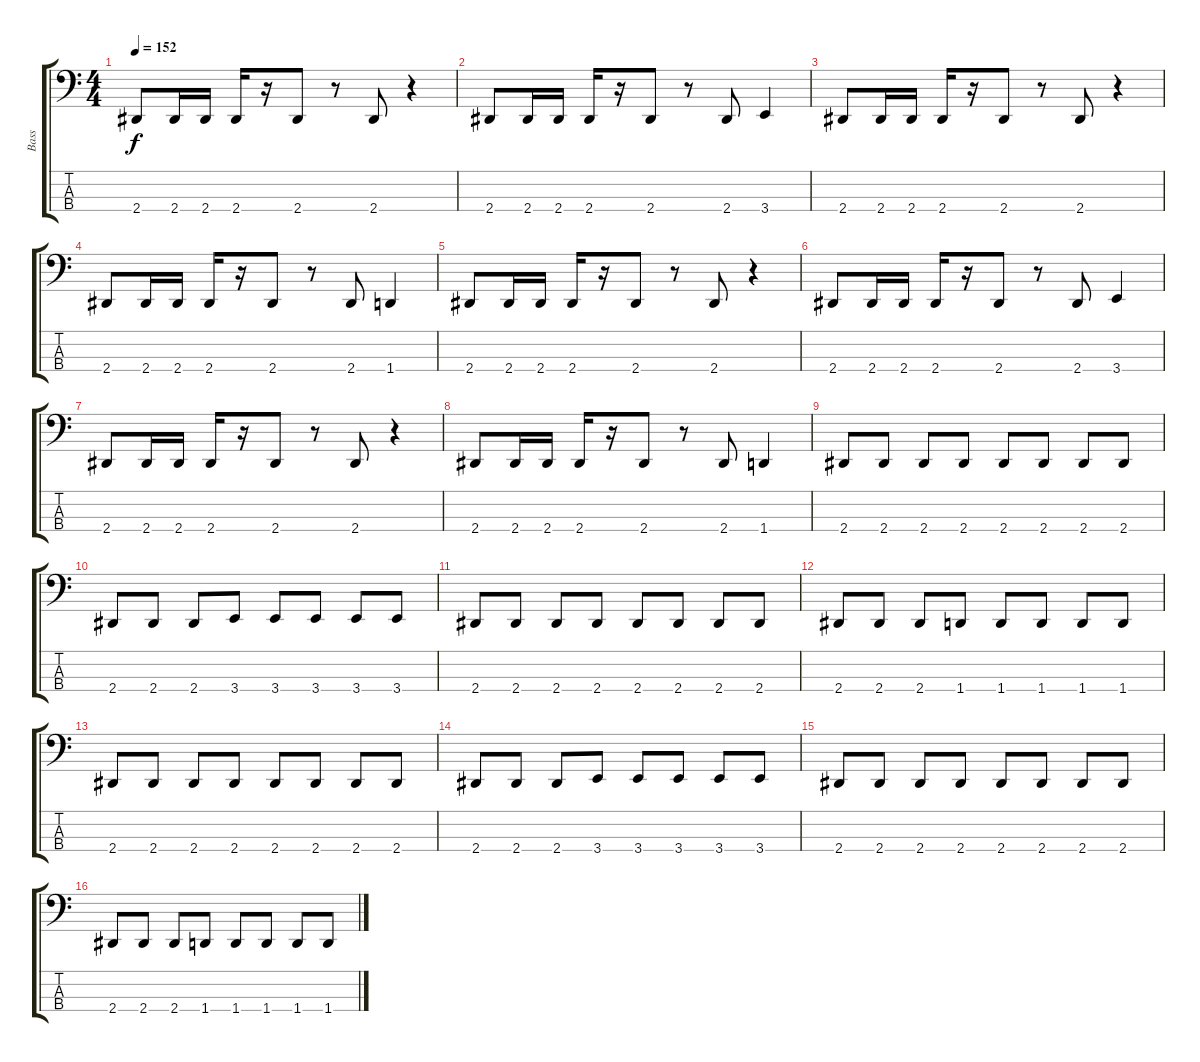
\track ("Bass" "Bass") {instrument electricbassfinger}
\staff {score tabs}
\tuning (G2 D2 A1 Db1) {hide}
\ts (4 4)
\tempo 152
\clef f4
\ks c
2.4.8{dy f} 2.4.16 2.4.16 2.4.16 r.16 2.4.8 r.8 2.4.8 r.4 |
2.4.8 2.4.16 2.4.16 2.4.16 r.16 2.4.8 r.8 2.4.8 3.4.4 |
2.4.8 2.4.16 2.4.16 2.4.16 r.16 2.4.8 r.8 2.4.8 r.4 |
2.4.8 2.4.16 2.4.16 2.4.16 r.16 2.4.8 r.8 2.4.8 1.4.4 |
2.4.8 2.4.16 2.4.16 2.4.16 r.16 2.4.8 r.8 2.4.8 r.4 |
2.4.8 2.4.16 2.4.16 2.4.16 r.16 2.4.8 r.8 2.4.8 3.4.4 |
2.4.8 2.4.16 2.4.16 2.4.16 r.16 2.4.8 r.8 2.4.8 r.4 |
2.4.8 2.4.16 2.4.16 2.4.16 r.16 2.4.8 r.8 2.4.8 1.4.4 |
2.4.8 2.4.8 2.4.8 2.4.8 2.4.8 2.4.8 2.4.8 2.4.8 |
2.4.8 2.4.8 2.4.8 3.4.8 3.4.8 3.4.8 3.4.8 3.4.8 |
2.4.8 2.4.8 2.4.8 2.4.8 2.4.8 2.4.8 2.4.8 2.4.8 |
2.4.8 2.4.8 2.4.8 1.4.8 1.4.8 1.4.8 1.4.8 1.4.8 |
2.4.8 2.4.8 2.4.8 2.4.8 2.4.8 2.4.8 2.4.8 2.4.8 |
2.4.8 2.4.8 2.4.8 3.4.8 3.4.8 3.4.8 3.4.8 3.4.8 |
2.4.8 2.4.8 2.4.8 2.4.8 2.4.8 2.4.8 2.4.8 2.4.8 |
2.4.8 2.4.8 2.4.8 1.4.8 1.4.8 1.4.8 1.4.8 1.4.8
